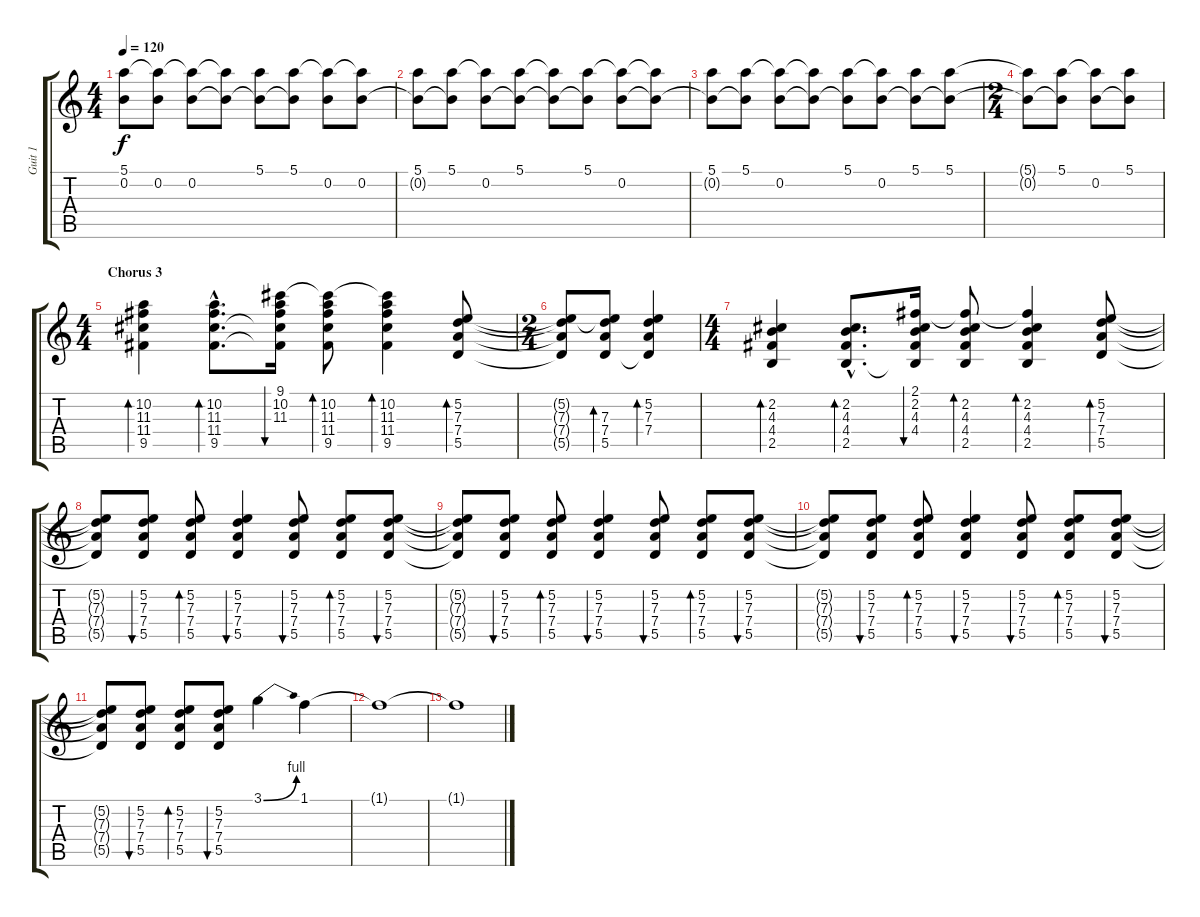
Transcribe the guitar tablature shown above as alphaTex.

\track ("Guit 1" "Guit 1") {instrument electricguitarjazz}
\staff {score tabs}
\tuning (E4 B3 G3 D3 A2 E2) {hide}
\ts (4 4)
\tempo 120
\clef g2
\ks c
(5.1 0.2{t}).8{dy f} (5.1{t} 0.2).8 (5.1{t} 0.2).8 (5.1{t} 0.2{t}).8 (5.1 0.2{t}).8 (5.1 0.2{t}).8 (5.1{t} 0.2).8 (5.1{t} 0.2).8 |
(5.1 0.2{t}).8 (5.1 0.2{t}).8 (5.1{t} 0.2).8 (5.1 0.2{t}).8 (5.1{t} 0.2{t}).8 (5.1 0.2{t}).8 (5.1{t} 0.2).8 (5.1{t} 0.2{t}).8 |
(5.1 0.2{t}).8 (5.1 0.2{t}).8 (5.1{t} 0.2).8 (5.1{t} 0.2{t}).8 (5.1 0.2{t}).8 (5.1{t} 0.2).8 (5.1 0.2{t}).8 (5.1 0.2{t}).8 |
\ts (2 4)
(5.1{t} 0.2{t}).8 (5.1 0.2{t}).8 (5.1{t} 0.2).8 (5.1 0.2{t}).8 |
\ts (4 4)
\section ("" "Chorus 3")
(10.2 11.3 11.4 9.5).4{bd 30} (10.2{hac} 11.3{hac} 11.4{hac} 9.5{hac}).8{d bd 30} (9.1 10.2 11.3 11.4{t} 9.5{t}).16{bu 30} (9.1{t} 10.2 11.3 11.4 9.5).8{bd 30} (9.1{t} 10.2 11.3 11.4 9.5).4{bd 30} (5.2 7.3 7.4 5.5).8{bd 30} |
\ts (2 4)
(5.2{t} 7.3{t} 7.4{t} 5.5{t}).8 (5.2{t} 7.3 7.4 5.5).8{bd 30} (5.2 7.3 7.4 5.5{t}).4{bd 30} |
\ts (4 4)
(2.2 4.3 4.4 2.5).4{bd 30} (2.2{hac} 4.3{hac} 4.4{hac} 2.5{hac}).8{d bd 30} (2.1 2.2 4.3 4.4 2.5{t}).16{bu 30} (2.1{t} 2.2 4.3 4.4 2.5).8{bd 30} (2.1{t} 2.2 4.3 4.4 2.5).4{bd 30} (5.2 7.3 7.4 5.5).8{bd 30} |
(5.2{t} 7.3{t} 7.4{t} 5.5{t}).8 (5.2 7.3 7.4 5.5).8{bu 30} (5.2 7.3 7.4 5.5).8{bd 30} (5.2 7.3 7.4 5.5).4{bu 30} (5.2 7.3 7.4 5.5).8{bu 30} (5.2 7.3 7.4 5.5).8{bd 30} (5.2 7.3 7.4 5.5).8{bu 30} |
(5.2{t} 7.3{t} 7.4{t} 5.5{t}).8 (5.2 7.3 7.4 5.5).8{bu 30} (5.2 7.3 7.4 5.5).8{bd 30} (5.2 7.3 7.4 5.5).4{bu 30} (5.2 7.3 7.4 5.5).8{bu 30} (5.2 7.3 7.4 5.5).8{bd 30} (5.2 7.3 7.4 5.5).8{bu 30} |
(5.2{t} 7.3{t} 7.4{t} 5.5{t}).8 (5.2 7.3 7.4 5.5).8{bu 30} (5.2 7.3 7.4 5.5).8{bd 30} (5.2 7.3 7.4 5.5).4{bu 30} (5.2 7.3 7.4 5.5).8{bu 30} (5.2 7.3 7.4 5.5).8{bd 30} (5.2 7.3 7.4 5.5).8{bu 30} |
(5.2{t} 7.3{t} 7.4{t} 5.5{t}).8 (5.2 7.3 7.4 5.5).8{bu 30} (5.2 7.3 7.4 5.5).8{bd 30} (5.2 7.3 7.4 5.5).8{bu 30} 3.1{be (bend 0 0 60 4)}.4 1.1.4 |
1.1{t}.1{volume 0} |
1.1{t}.1
